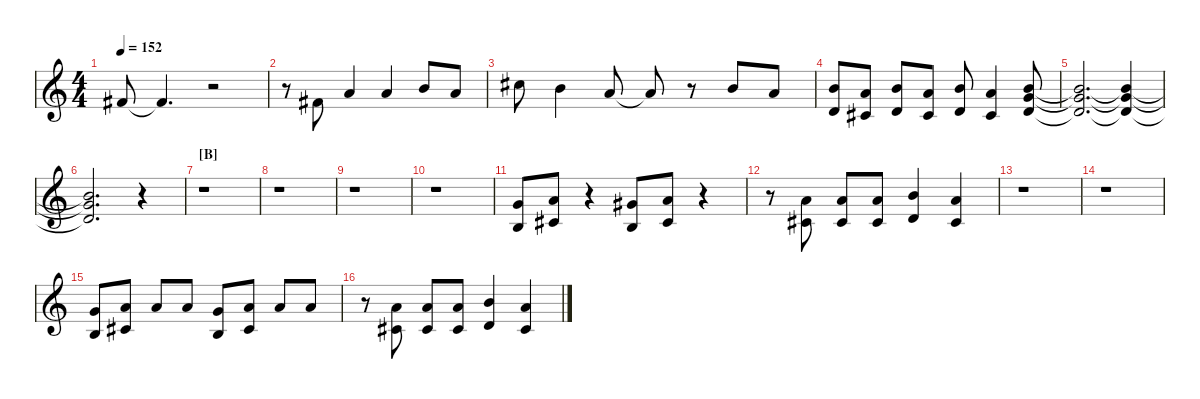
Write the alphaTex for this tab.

\hideDynamics
\bracketExtendMode nobrackets
\singleTrackTrackNamePolicy hidden
\multiTrackTrackNamePolicy hidden
\firstSystemTrackNameMode fullname
\firstSystemTrackNameOrientation horizontal
\otherSystemsTrackNameOrientation horizontal
\track ("Vocal" "Flute") {mute instrument flute}
\staff {score}
\tuning (E4 B3 G3 D3 A2 E2)
\ts (4 4)
\tempo 152
\clef g2
\ks c
2.1{t acc #}.8{dy f beam Up} 2.1{t acc #}.4{d beam Up} r.2{beam Up} |
r.8{beam Down} 2.1{acc #}.8{beam Up} 5.1.4{beam Up} 5.1.4{beam Up} 7.1.8{beam Up} 5.1.8{beam Up} |
9.1{acc #}.8{beam Down} 7.1.4{beam Down} 5.1.8{beam Up} 5.1{t}.8{beam Up} r.8{beam Up} 7.1.8{beam Up} 5.1.8{beam Up} |
(7.1 3.2).8{beam Up} (10.2 6.3{acc #}).8{beam Up} (7.1 3.2).8{beam Up} (10.2 6.3{acc #}).8{beam Up} (7.1 3.2).8{beam Up} (10.2 6.3{acc #}).4{beam Up} (12.2 12.3 12.4).8{beam Up} |
(12.2{t} 12.3{t} 12.4{t}).2{d beam Up} (12.2{t} 12.3{t} 12.4{t}).4{beam Up} |
(12.2{t} 12.3{t} 12.4{t}).2{d beam Up} r.4{beam Up} |
\section ("B" "")
r.1{beam Down} |
r.1{beam Down} |
r.1{beam Down} |
r.1{beam Down} |
(3.1 4.3).8{beam Up} (5.1 6.3{acc #}).8{beam Up} r.4{beam Up} (13.3{acc #} 14.5).8{beam Up} (10.2 11.4{acc #}).8{beam Up} r.4{beam Up} |
r.8{beam Down} (5.1 6.3{acc #}).8{beam Up} (5.1 6.3{acc #}).8{beam Up} (5.1 6.3{acc #}).8{beam Up} (16.3 17.5).4{beam Up} (10.2 11.4{acc #}).4{beam Up} |
r.1{beam Down} |
r.1{beam Down} |
(3.1 4.3).8{beam Up} (5.1 6.3{acc #}).8{beam Up} 5.1.8{beam Up} 5.1.8{beam Up} (3.1 4.3).8{beam Up} (5.1 6.3{acc #}).8{beam Up} 5.1.8{beam Up} 5.1.8{beam Up} |
r.8{beam Down} (5.1 6.3{acc #}).8{beam Up} (5.1 6.3{acc #}).8{beam Up} (5.1 6.3{acc #}).8{beam Up} (16.3 17.5).4{beam Up} (10.2 11.4{acc #}).4{beam Up}
